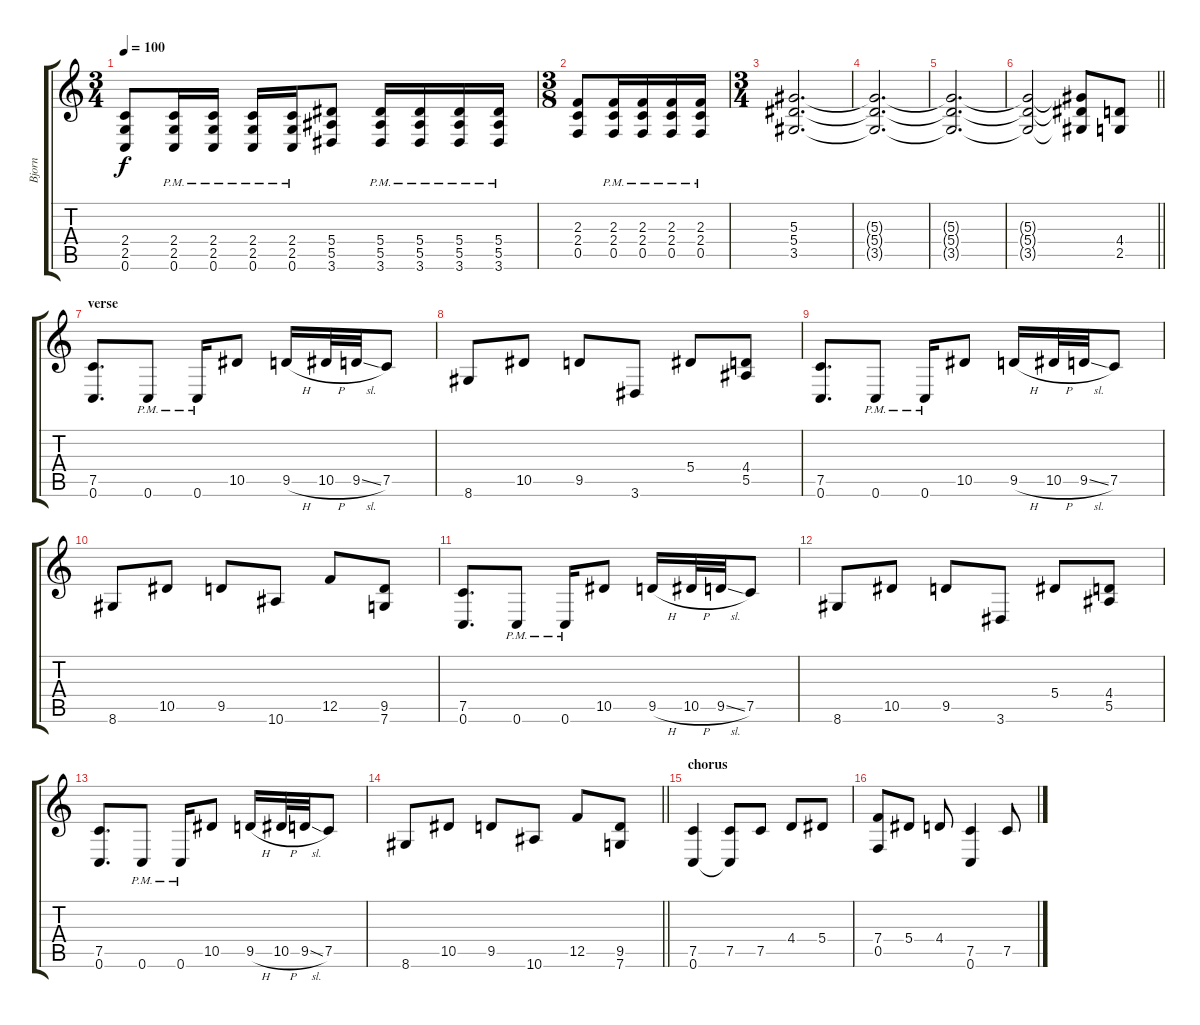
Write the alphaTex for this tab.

\track ("Bjorn" "Bjorn") {instrument distortionguitar}
\staff {score tabs}
\tuning (C4 G3 Eb3 Bb2 F2 C2) {hide}
\ts (3 4)
\tempo 100
\clef g2
\ks c
(2.4 2.5 0.6).8{dy f} (2.4{pm} 2.5{pm} 0.6{pm}).16 (2.4{pm} 2.5{pm} 0.6{pm}).16 (2.4{pm} 2.5{pm} 0.6{pm}).16 (2.4{pm} 2.5{pm} 0.6{pm}).16 (5.4 5.5 3.6).8 (5.4{pm} 5.5{pm} 3.6{pm}).16 (5.4{pm} 5.5{pm} 3.6{pm}).16 (5.4{pm} 5.5{pm} 3.6{pm}).16 (5.4{pm} 5.5{pm} 3.6{pm}).16 |
\ts (3 8)
(2.3 2.4 0.5).8 (2.3{pm} 2.4{pm} 0.5{pm}).16 (2.3{pm} 2.4{pm} 0.5{pm}).16 (2.3{pm} 2.4{pm} 0.5{pm}).16 (2.3{pm} 2.4{pm} 0.5{pm}).16 |
\ts (3 4)
(5.3 5.4 3.5).2{d} |
(5.3{t} 5.4{t} 3.5{t}).2{d} |
(5.3{t} 5.4{t} 3.5{t}).2{d} |
\barLineRight lightlight
(5.3{t} 5.4{t} 3.5{t}).2 (5.3{t} 5.4{t} 3.5{t}).8 (4.4 2.5).8 |
\section ("" "verse")
(7.5 0.6).8{d} 0.6{pm}.8 0.6{pm}.16 10.5.8 9.5{h}.16 10.5{h}.32 9.5{sl}.32 7.5.8 |
8.6.8 10.5.8 9.5.8 3.6.8 5.4.8 (4.4 5.5).8 |
(7.5 0.6).8{d} 0.6{pm}.8 0.6{pm}.16 10.5.8 9.5{h}.16 10.5{h}.32 9.5{sl}.32 7.5.8 |
8.6.8 10.5.8 9.5.8 10.6.8 12.5.8 (9.5 7.6).8 |
(7.5 0.6).8{d} 0.6{pm}.8 0.6{pm}.16 10.5.8 9.5{h}.16 10.5{h}.32 9.5{sl}.32 7.5.8 |
8.6.8 10.5.8 9.5.8 3.6.8 5.4.8 (4.4 5.5).8 |
(7.5 0.6).8{d} 0.6{pm}.8 0.6{pm}.16 10.5.8 9.5{h}.16 10.5{h}.32 9.5{sl}.32 7.5.8 |
\barLineRight lightlight
8.6.8 10.5.8 9.5.8 10.6.8 12.5.8 (9.5 7.6).8 |
\section ("" "chorus")
(7.5 0.6).4 (7.5 0.6{t}).8 7.5.8 4.4.8 5.4.8 |
(7.4 0.5).8 5.4.8 4.4.8 (7.5 0.6).4 7.5.8
